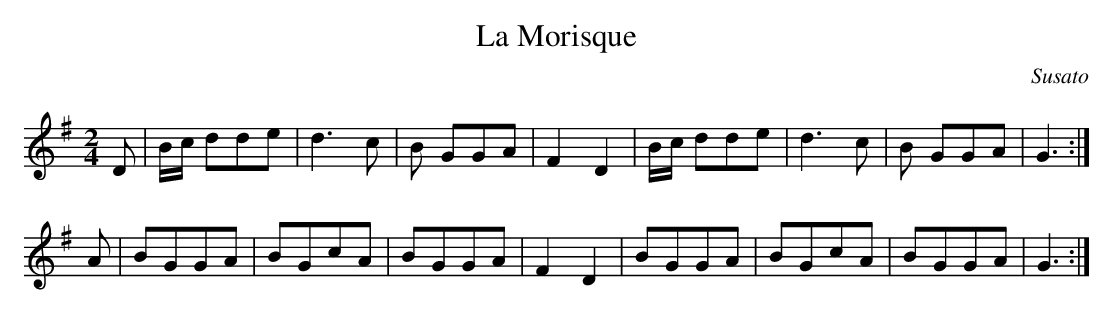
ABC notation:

X:1
T:La Morisque
C:Susato
M:2/4
L:1/8
K:G
D|B/2c/2 dde | d3c |B GGA | F2D2 |B/2c/2 dde |d3c |B GGA | G3 :|
A| BGGA|BGcA|BGGA|F2D2| BGGA|BGcA|BGGA|G3:|
